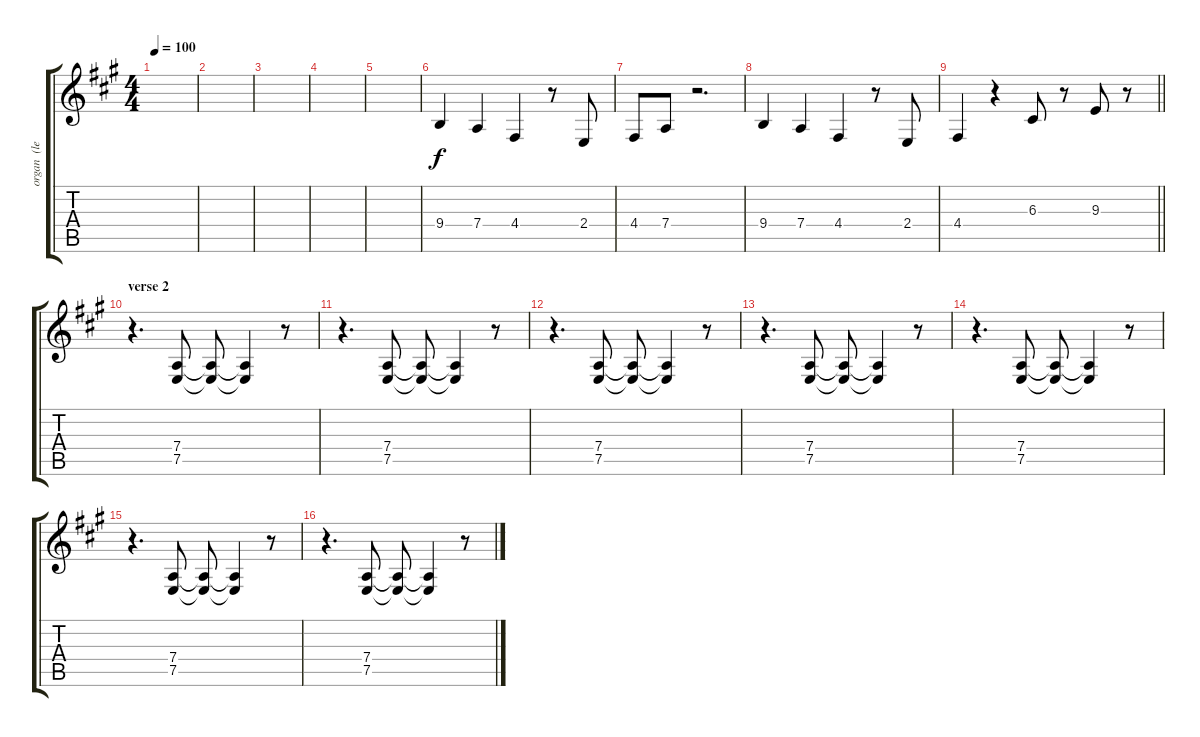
\track ("organ  (left hand)" "organ  (le") {instrument rockorgan}
\staff {score tabs}
\tuning (E4 B3 G3 D3 A2 E2) {hide}
\ts (4 4)
\tempo 100
\clef g2
\ks a
|
|
|
|
|
9.4.4 7.4.4 4.4.4 r.8 2.4.8 |
4.4.8 7.4.8 r.2{d} |
9.4.4 7.4.4 4.4.4 r.8 2.4.8 |
\barLineRight lightlight
4.4.4 r.4 6.3.8 r.8 9.3.8 r.8 |
\section ("" "verse 2")
r.4{d} (7.4 7.5).8 (7.4{t} 7.5{t}).8 (7.4{t} 7.5{t}).4 r.8 |
r.4{d} (7.4 7.5).8 (7.4{t} 7.5{t}).8 (7.4{t} 7.5{t}).4 r.8 |
r.4{d} (7.4 7.5).8 (7.4{t} 7.5{t}).8 (7.4{t} 7.5{t}).4 r.8 |
r.4{d} (7.4 7.5).8 (7.4{t} 7.5{t}).8 (7.4{t} 7.5{t}).4 r.8 |
r.4{d} (7.4 7.5).8 (7.4{t} 7.5{t}).8 (7.4{t} 7.5{t}).4 r.8 |
r.4{d} (7.4 7.5).8 (7.4{t} 7.5{t}).8 (7.4{t} 7.5{t}).4 r.8 |
r.4{d} (7.4 7.5).8 (7.4{t} 7.5{t}).8 (7.4{t} 7.5{t}).4 r.8
